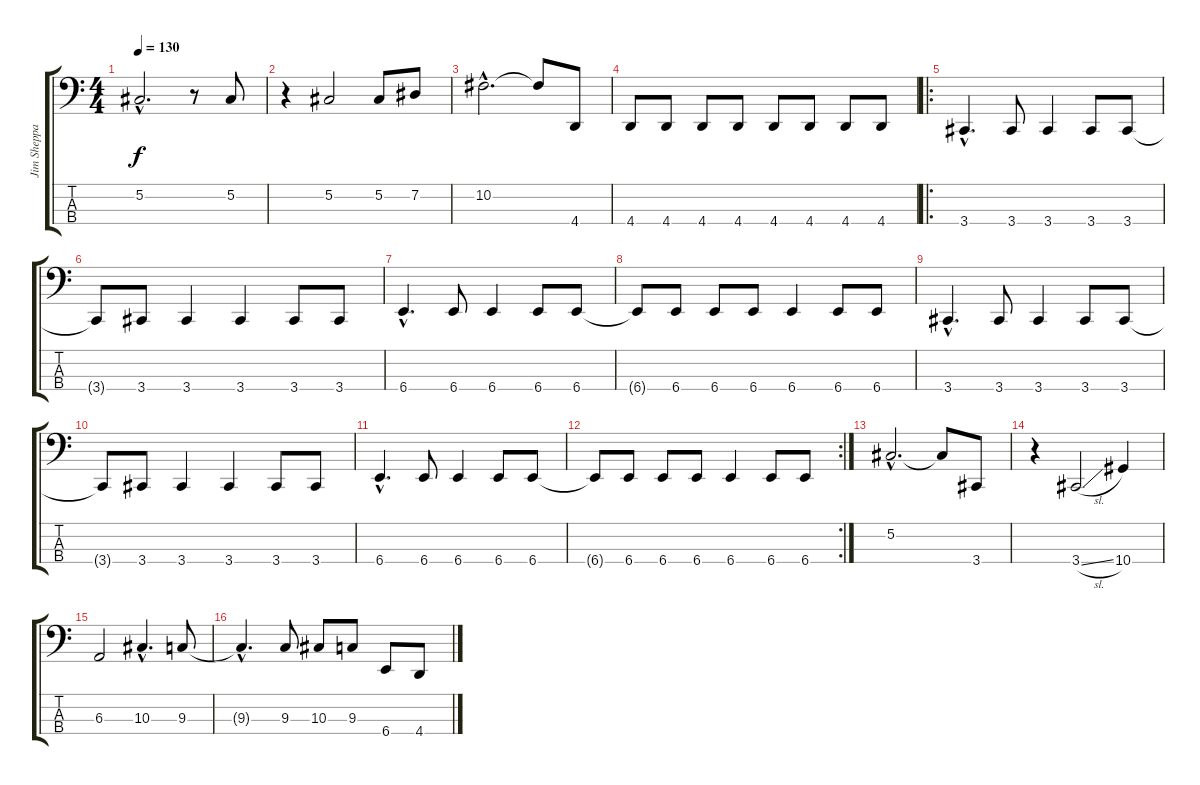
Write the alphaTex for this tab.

\track ("Jim Sheppard" "Jim Sheppa") {instrument electricbassfinger}
\staff {score tabs}
\tuning (Db2 Ab1 Eb1 Bb0) {hide}
\ts (4 4)
\tempo 130
\clef f4
\ks c
5.2{hac}.2{d dy f} r.8 5.2.8 |
r.4 5.2.2 5.2.8 7.2.8 |
10.2{hac}.2{d} 10.2{t}.8 4.4.8 |
4.4.8 4.4.8 4.4.8 4.4.8 4.4.8 4.4.8 4.4.8 4.4.8 |
\ro
3.4{hac}.4{d} 3.4.8 3.4.4 3.4.8 3.4.8 |
3.4{t}.8 3.4.8 3.4.4 3.4.4 3.4.8 3.4.8 |
6.4{hac}.4{d} 6.4.8 6.4.4 6.4.8 6.4.8 |
6.4{t}.8 6.4.8 6.4.8 6.4.8 6.4.4 6.4.8 6.4.8 |
3.4{hac}.4{d} 3.4.8 3.4.4 3.4.8 3.4.8 |
3.4{t}.8 3.4.8 3.4.4 3.4.4 3.4.8 3.4.8 |
6.4{hac}.4{d} 6.4.8 6.4.4 6.4.8 6.4.8 |
\rc 2
6.4{t}.8 6.4.8 6.4.8 6.4.8 6.4.4 6.4.8 6.4.8 |
5.2{hac}.2{d} 5.2{t}.8 3.4.8 |
r.4 3.4{sl}.2 10.4.4 |
6.3.2 10.3{hac}.4{d} 9.3.8 |
9.3{hac t}.4{d} 9.3.8 10.3.8 9.3.8 6.4.8 4.4.8
